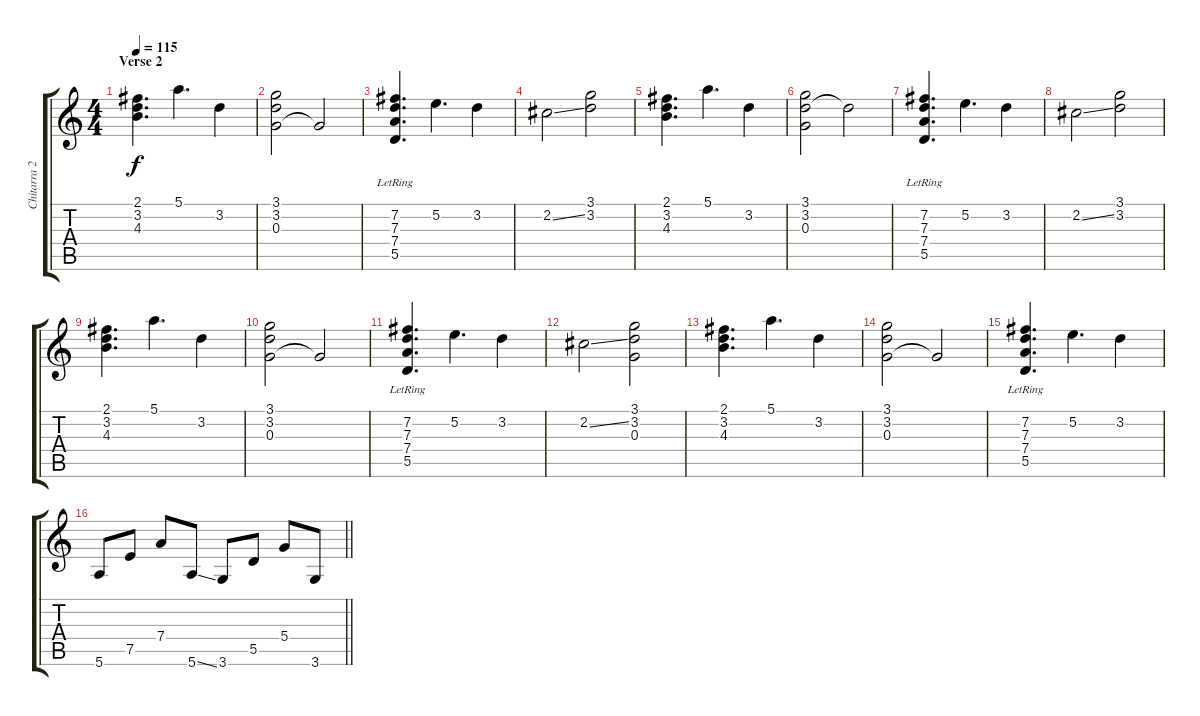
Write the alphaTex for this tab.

\track ("Chitarra 2" "Chitarra 2") {instrument electricguitarmuted bank 255}
\staff {score tabs}
\tuning (E4 B3 G3 D3 A2 E2) {hide}
\ts (4 4)
\section ("" "Verse 2")
\tempo 115
\clef g2
\ks c
(2.1 3.2 4.3).4{d dy f} 5.1.4{d} 3.2.4 |
(3.1 3.2 0.3).2 0.3{t}.2 |
(7.2 7.3{lr} 7.4{lr} 5.5{lr}).4{d} 5.2.4{d} 3.2.4 |
2.2{ss}.2 (3.1 3.2).2 |
(2.1 3.2 4.3).4{d} 5.1.4{d} 3.2.4 |
(3.1 3.2 0.3).2 3.2{t}.2 |
(7.2 7.3{lr} 7.4{lr} 5.5{lr}).4{d} 5.2.4{d} 3.2.4 |
2.2{ss}.2 (3.1 3.2).2 |
(2.1 3.2 4.3).4{d} 5.1.4{d} 3.2.4 |
(3.1 3.2 0.3).2 0.3{t}.2 |
(7.2 7.3{lr} 7.4{lr} 5.5{lr}).4{d} 5.2.4{d} 3.2.4 |
2.2{ss}.2 (3.1 3.2 0.3).2 |
(2.1 3.2 4.3).4{d} 5.1.4{d} 3.2.4 |
(3.1 3.2 0.3).2 0.3{t}.2 |
(7.2 7.3{lr} 7.4{lr} 5.5{lr}).4{d} 5.2.4{d} 3.2.4 |
\barLineRight lightlight
5.6.8 7.5.8 7.4.8 5.6{ss}.8 3.6.8 5.5.8 5.4.8 3.6.8
